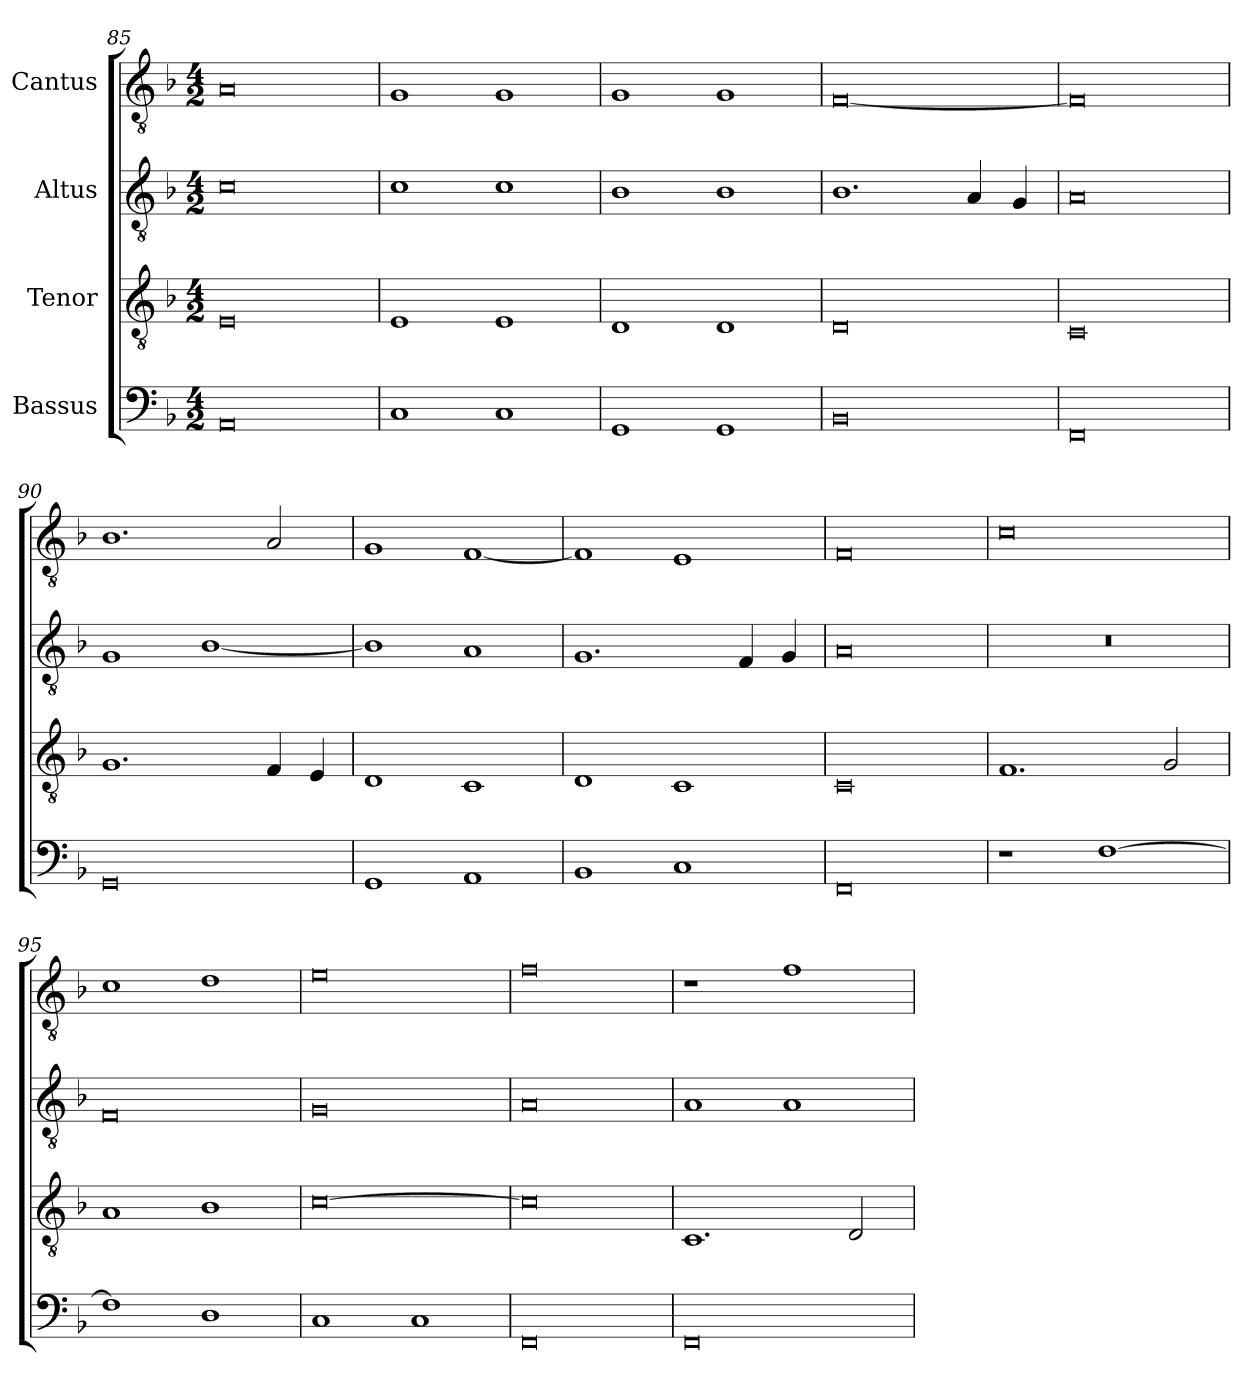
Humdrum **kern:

**kern	**kern	**kern	**kern
*part4	*part3	*part2	*part1
*staff4	*staff3	*staff2	*staff1
*I"Bassus	*I"Tenor	*I"Altus	*I"Cantus
*clefF4	*clefGv2	*clefGv2	*clefGv2
*k[b-]	*k[b-]	*k[b-]	*k[b-]
*M4/2	*M4/2	*M4/2	*M4/2
=85	=85	=85	=85
0AA/	0E/	0c\	0A/
=86	=86	=86	=86
1C/	1E/	1c\	1G/
1C/	1E/	1c\	1G/
=87	=87	=87	=87
1GG/	1D/	1B-/	1G/
1GG/	1D/	1B-/	1G/
=88	=88	=88	=88
0BB-/	0D/	1.B-/	[0F/
.	.	4A/	.
.	.	4G/	.
=89	=89	=89	=89
0FF/	0C/	0A/	0F/]
=90	=90	=90	=90
0GG/	1.G/	1G/	1.B-/
.	.	[1B-/	.
.	4F/	.	2A/
.	4E/	.	.
=91	=91	=91	=91
1GG/	1D/	1B-/]	1G/
1AA/	1C/	1A/	[1F/
=92	=92	=92	=92
1BB-/	1D/	1.G/	1F/]
1C/	1C/	.	1E/
.	.	4F/	.
.	.	4G/	.
=93	=93	=93	=93
0FF/	0C/	0A/	0F/
=94	=94	=94	=94
1r	1.F/	0r	0c\
[1F\	.	.	.
.	2G/	.	.
=95	=95	=95	=95
1F\]	1A/	0F/	1c\
1D/	1B-/	.	1d\
=96	=96	=96	=96
1C/	[0c\	0G/	0e\
1C/	.	.	.
=97	=97	=97	=97
0FF/	0c\]	0A/	0f\
=98	=98	=98	=98
0FF/	1.C/	1A/	1r
.	.	1A/	1f\
.	2D/	.	.
=	=	=	=
*-	*-	*-	*-
